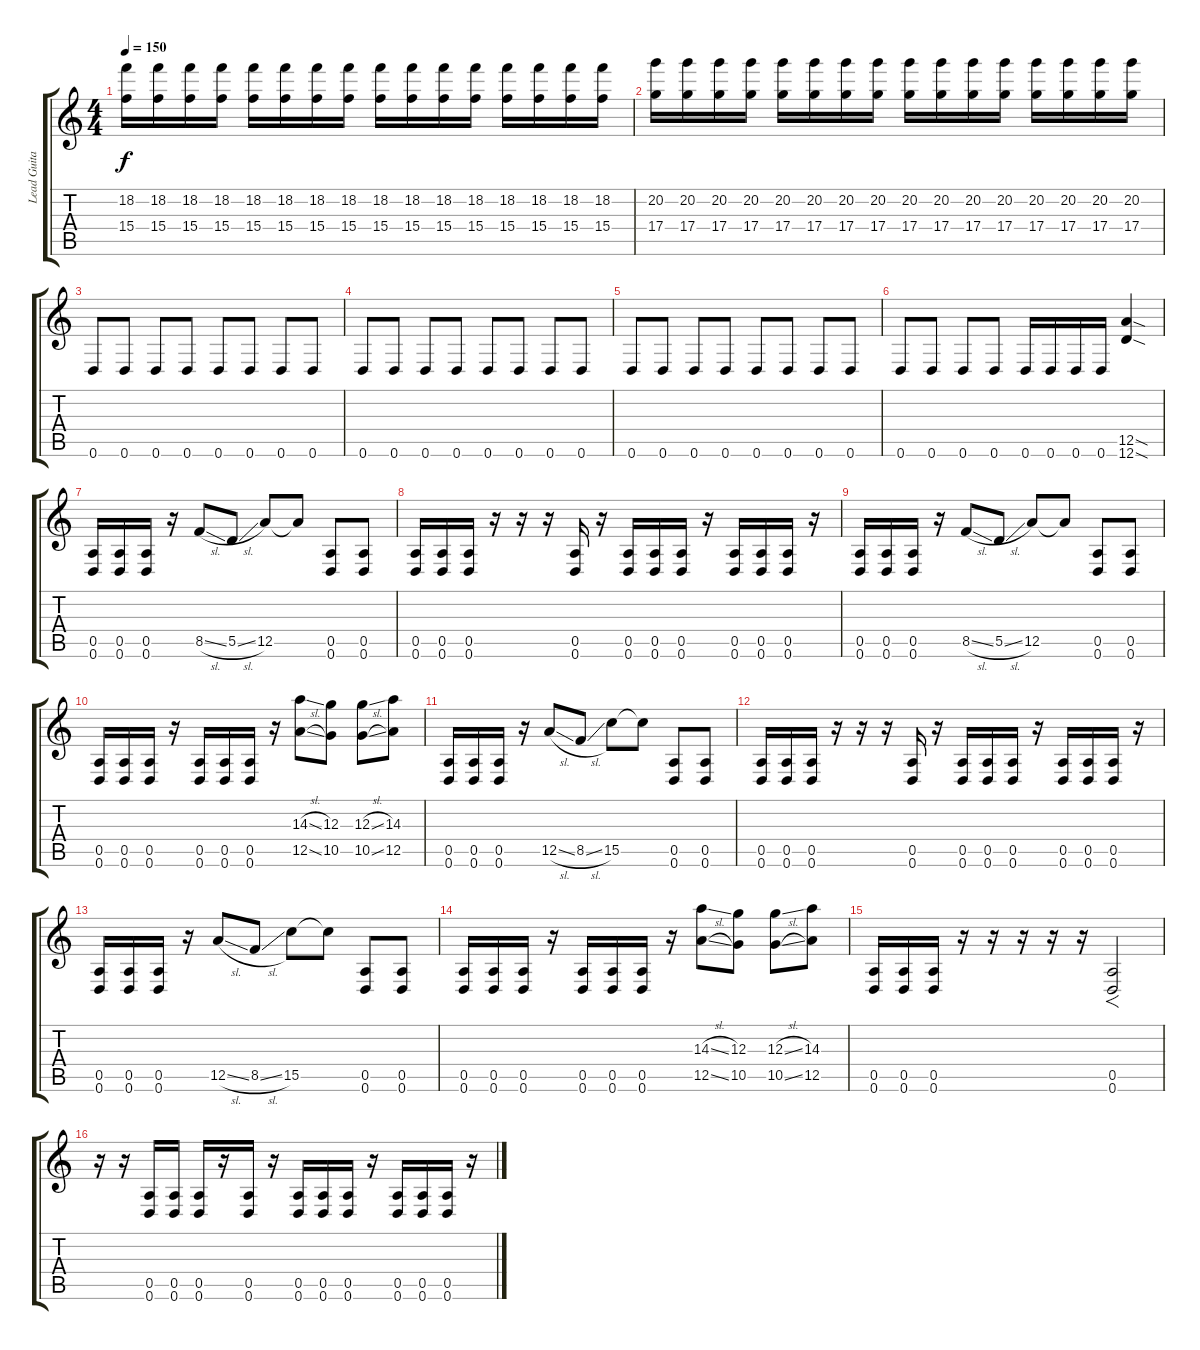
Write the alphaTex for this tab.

\track ("Lead Guitar" "Lead Guita") {instrument distortionguitar}
\staff {score tabs}
\tuning (E4 B3 G3 D3 A2 D2) {hide}
\ts (4 4)
\tempo 150
\clef g2
\ks c
(18.2 15.4).16{dy f} (18.2 15.4).16 (18.2 15.4).16 (18.2 15.4).16 (18.2 15.4).16 (18.2 15.4).16 (18.2 15.4).16 (18.2 15.4).16 (18.2 15.4).16 (18.2 15.4).16 (18.2 15.4).16 (18.2 15.4).16 (18.2 15.4).16 (18.2 15.4).16 (18.2 15.4).16 (18.2 15.4).16 |
(20.2 17.4).16 (20.2 17.4).16 (20.2 17.4).16 (20.2 17.4).16 (20.2 17.4).16 (20.2 17.4).16 (20.2 17.4).16 (20.2 17.4).16 (20.2 17.4).16 (20.2 17.4).16 (20.2 17.4).16 (20.2 17.4).16 (20.2 17.4).16 (20.2 17.4).16 (20.2 17.4).16 (20.2 17.4).16 |
0.6.8 0.6.8 0.6.8 0.6.8 0.6.8 0.6.8 0.6.8 0.6.8 |
0.6.8 0.6.8 0.6.8 0.6.8 0.6.8 0.6.8 0.6.8 0.6.8 |
0.6.8 0.6.8 0.6.8 0.6.8 0.6.8 0.6.8 0.6.8 0.6.8 |
0.6.8 0.6.8 0.6.8 0.6.8 0.6.16 0.6.16 0.6.16 0.6.16 (12.5{sod} 12.6{sod}).4 |
(0.5 0.6).16 (0.5 0.6).16 (0.5 0.6).16 r.16 8.5{sl}.8 5.5{sl}.8 12.5.8 12.5{t}.8 (0.5 0.6).8 (0.5 0.6).8 |
(0.5 0.6).16 (0.5 0.6).16 (0.5 0.6).16 r.16 r.16 r.16 (0.5 0.6).16 r.16 (0.5 0.6).16 (0.5 0.6).16 (0.5 0.6).16 r.16 (0.5 0.6).16 (0.5 0.6).16 (0.5 0.6).16 r.16 |
(0.5 0.6).16 (0.5 0.6).16 (0.5 0.6).16 r.16 8.5{sl}.8 5.5{sl}.8 12.5.8 12.5{t}.8 (0.5 0.6).8 (0.5 0.6).8 |
(0.5 0.6).16 (0.5 0.6).16 (0.5 0.6).16 r.16 (0.5 0.6).16 (0.5 0.6).16 (0.5 0.6).16 r.16 (14.3{sl} 12.5{sl}).8 (12.3 10.5).8 (12.3{sl} 10.5{sl}).8 (14.3 12.5).8 |
(0.5 0.6).16 (0.5 0.6).16 (0.5 0.6).16 r.16 12.5{sl}.8 8.5{sl}.8 15.5.8 15.5{t}.8 (0.5 0.6).8 (0.5 0.6).8 |
(0.5 0.6).16 (0.5 0.6).16 (0.5 0.6).16 r.16 r.16 r.16 (0.5 0.6).16 r.16 (0.5 0.6).16 (0.5 0.6).16 (0.5 0.6).16 r.16 (0.5 0.6).16 (0.5 0.6).16 (0.5 0.6).16 r.16 |
(0.5 0.6).16 (0.5 0.6).16 (0.5 0.6).16 r.16 12.5{sl}.8 8.5{sl}.8 15.5.8 15.5{t}.8 (0.5 0.6).8 (0.5 0.6).8 |
(0.5 0.6).16 (0.5 0.6).16 (0.5 0.6).16 r.16 (0.5 0.6).16 (0.5 0.6).16 (0.5 0.6).16 r.16 (14.3{sl} 12.5{sl}).8 (12.3 10.5).8 (12.3{sl} 10.5{sl}).8 (14.3 12.5).8 |
(0.5 0.6).16 (0.5 0.6).16 (0.5 0.6).16 r.16 r.16 r.16 r.16 r.16 (0.5 0.6).2{f} |
r.16 r.16 (0.5 0.6).16 (0.5 0.6).16 (0.5 0.6).16 r.16 (0.5 0.6).16 r.16 (0.5 0.6).16 (0.5 0.6).16 (0.5 0.6).16 r.16 (0.5 0.6).16 (0.5 0.6).16 (0.5 0.6).16 r.16
